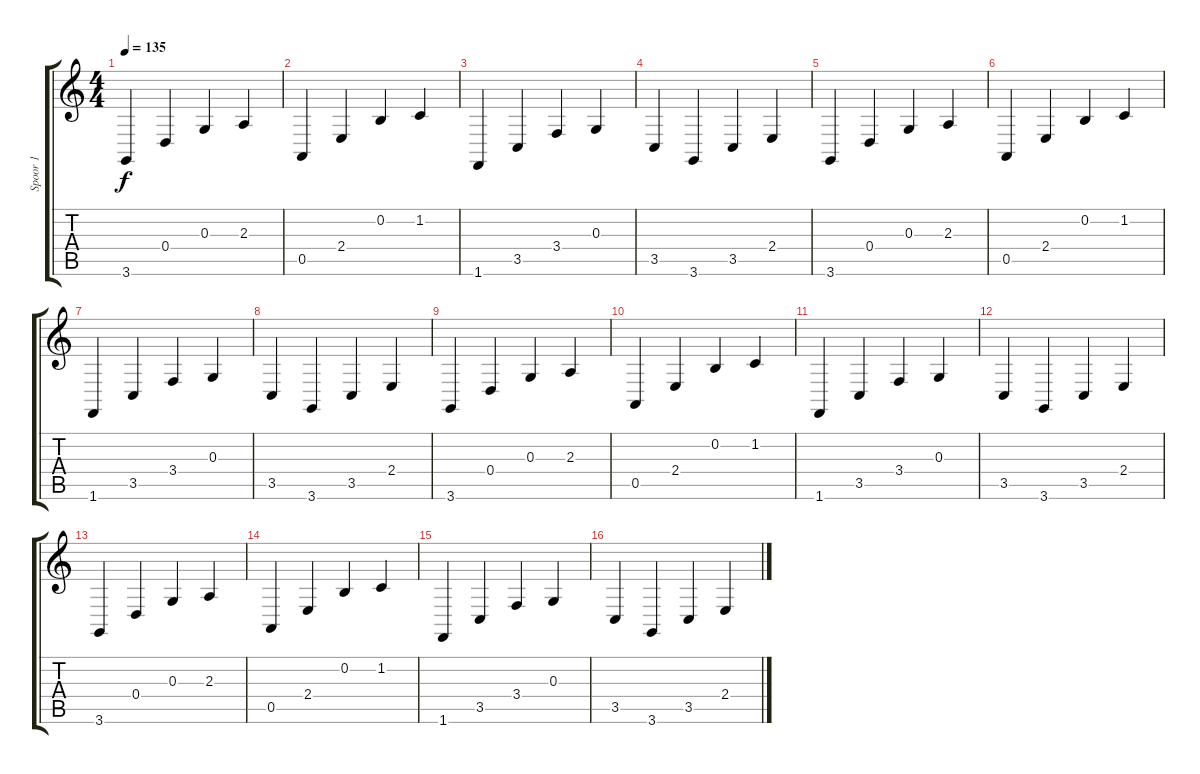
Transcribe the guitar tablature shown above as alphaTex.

\track ("Spoor 1" "Spoor 1") {instrument brightacousticpiano}
\staff {score tabs}
\tuning (E4 B3 G3 D3 A2 E2) {hide}
\ts (4 4)
\tempo 135
\clef g2
\ks c
3.6.4{dy f} 0.4.4 0.3.4 2.3.4 |
0.5.4 2.4.4 0.2.4 1.2.4 |
1.6.4 3.5.4 3.4.4 0.3.4 |
3.5.4 3.6.4 3.5.4 2.4.4 |
3.6.4 0.4.4 0.3.4 2.3.4 |
0.5.4 2.4.4 0.2.4 1.2.4 |
1.6.4 3.5.4 3.4.4 0.3.4 |
3.5.4 3.6.4 3.5.4 2.4.4 |
3.6.4 0.4.4 0.3.4 2.3.4 |
0.5.4 2.4.4 0.2.4 1.2.4 |
1.6.4 3.5.4 3.4.4 0.3.4 |
3.5.4 3.6.4 3.5.4 2.4.4 |
3.6.4 0.4.4 0.3.4 2.3.4 |
0.5.4 2.4.4 0.2.4 1.2.4 |
1.6.4 3.5.4 3.4.4 0.3.4 |
3.5.4 3.6.4 3.5.4 2.4.4
